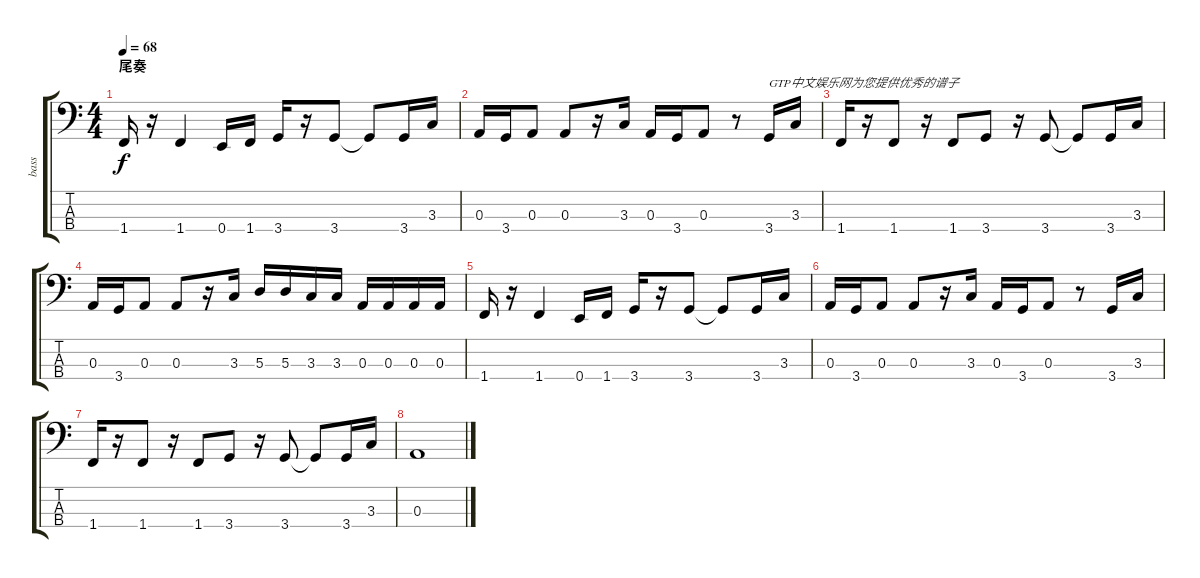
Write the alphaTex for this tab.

\track ("bass" "bass") {instrument electricbassfinger}
\staff {score tabs}
\tuning (G2 D2 A1 E1) {hide}
\ts (4 4)
\section ("" "尾奏")
\tempo 68
\clef f4
\ks c
1.4.16{dy f} r.16 1.4.4 0.4.16 1.4.16 3.4.16 r.16 3.4.8 3.4{t}.8 3.4.16 3.3.16 |
0.3.16 3.4.16 0.3.8 0.3.8 r.16 3.3.16 0.3.16 3.4.16 0.3.8 r.8 3.4.16{txt "GTP中文娱乐网为您提供优秀的谱子"} 3.3.16 |
1.4.16 r.16 1.4.8 r.16 1.4.8 3.4.8 r.16 3.4.8 3.4{t}.8 3.4.16 3.3.16 |
0.3.16 3.4.16 0.3.8 0.3.8 r.16 3.3.16 5.3.16 5.3.16 3.3.16 3.3.16 0.3.16 0.3.16 0.3.16 0.3.16 |
1.4.16 r.16 1.4.4 0.4.16 1.4.16 3.4.16 r.16 3.4.8 3.4{t}.8 3.4.16 3.3.16 |
0.3.16 3.4.16 0.3.8 0.3.8 r.16 3.3.16 0.3.16 3.4.16 0.3.8 r.8 3.4.16 3.3.16 |
1.4.16 r.16 1.4.8 r.16 1.4.8 3.4.8 r.16 3.4.8 3.4{t}.8 3.4.16 3.3.16 |
0.3.1
